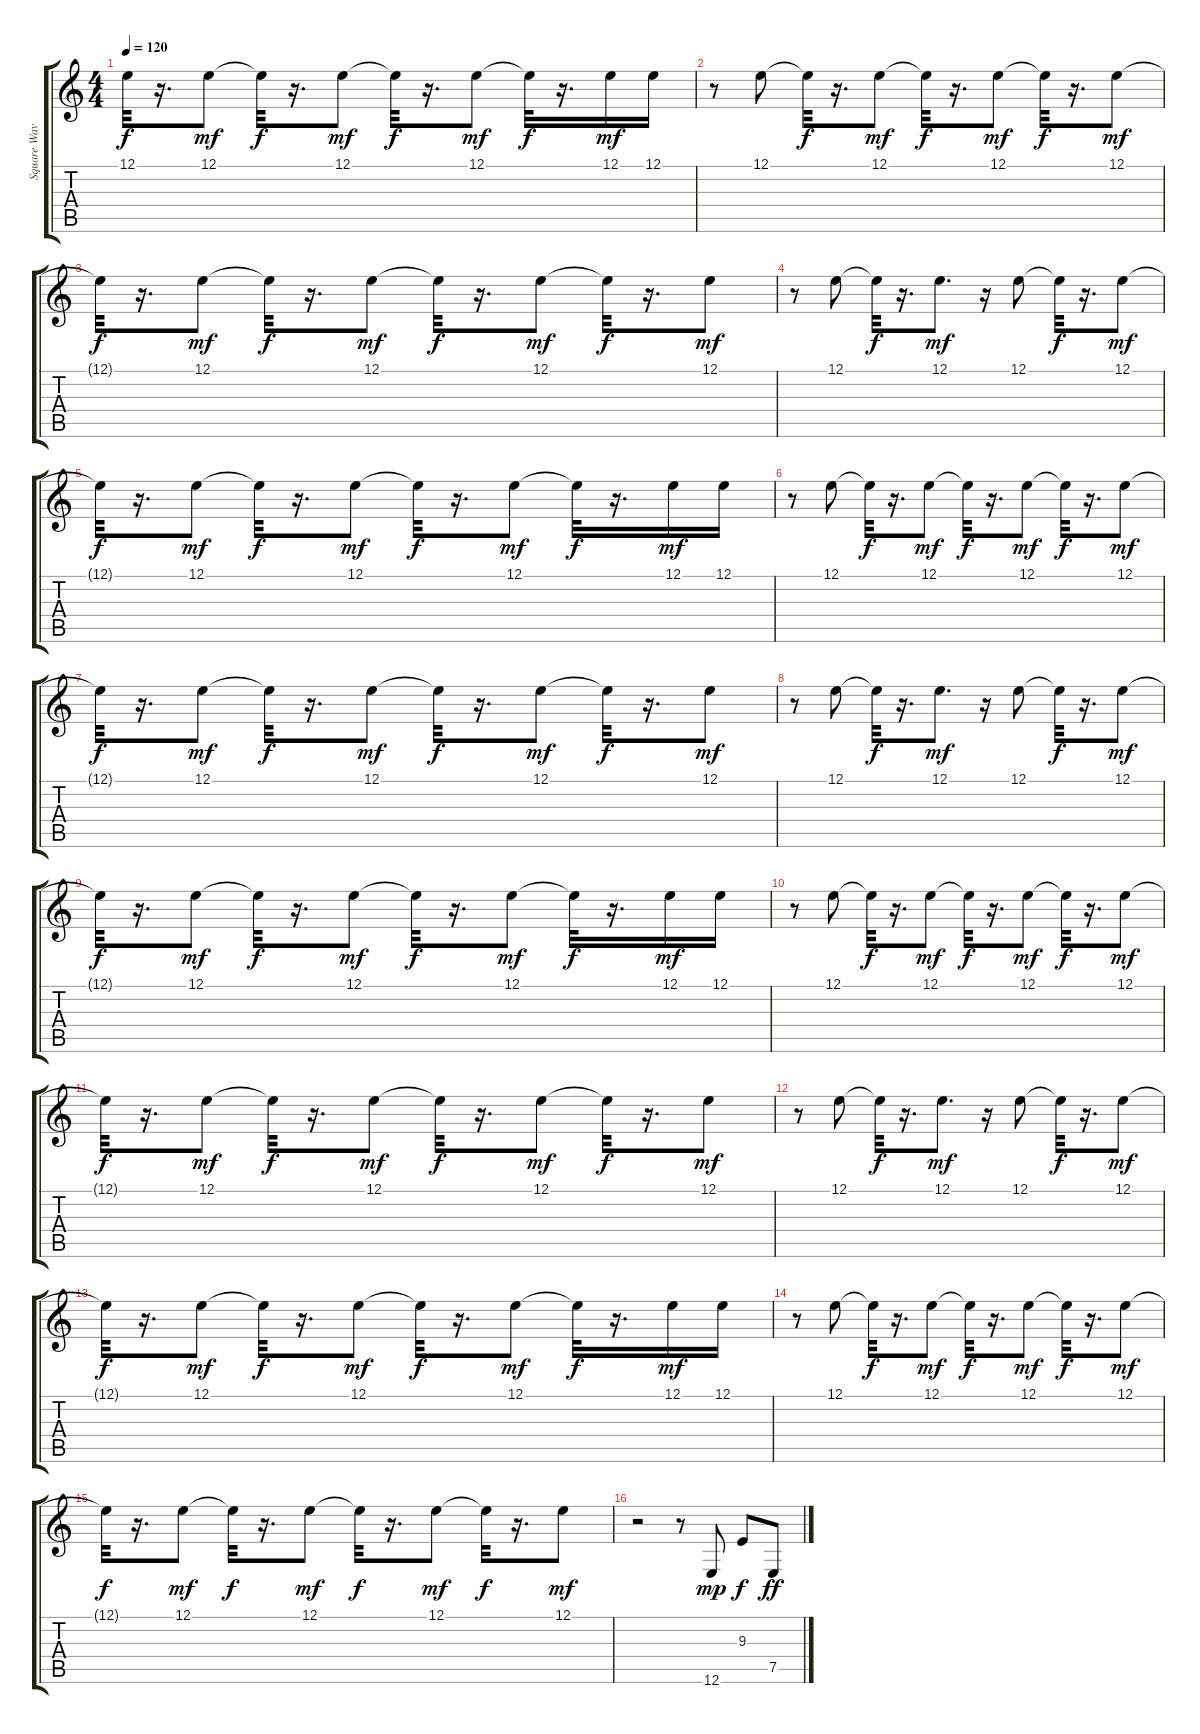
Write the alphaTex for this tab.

\track ("Square Wav" "Square Wav") {instrument lead1square}
\staff {score tabs}
\tuning (E4 B3 G3 D3 A2 E2) {hide}
\ts (4 4)
\tempo 120
\clef g2
\ks c
12.1{t}.32{dy f} r.16{d} 12.1.8{dy mf} 12.1{t}.32{dy f} r.16{d} 12.1.8{dy mf} 12.1{t}.32{dy f} r.16{d} 12.1.8{dy mf} 12.1{t}.32{dy f} r.16{d} 12.1.16{dy mf} 12.1.16 |
r.8 12.1.8 12.1{t}.32{dy f} r.16{d} 12.1.8{dy mf} 12.1{t}.32{dy f} r.16{d} 12.1.8{dy mf} 12.1{t}.32{dy f} r.16{d} 12.1.8{dy mf} |
12.1{t}.32{dy f} r.16{d} 12.1.8{dy mf} 12.1{t}.32{dy f} r.16{d} 12.1.8{dy mf} 12.1{t}.32{dy f} r.16{d} 12.1.8{dy mf} 12.1{t}.32{dy f} r.16{d} 12.1.8{dy mf} |
r.8 12.1.8 12.1{t}.32{dy f} r.16{d} 12.1.8{d dy mf} r.16 12.1.8 12.1{t}.32{dy f} r.16{d} 12.1.8{dy mf} |
12.1{t}.32{dy f} r.16{d} 12.1.8{dy mf} 12.1{t}.32{dy f} r.16{d} 12.1.8{dy mf} 12.1{t}.32{dy f} r.16{d} 12.1.8{dy mf} 12.1{t}.32{dy f} r.16{d} 12.1.16{dy mf} 12.1.16 |
r.8 12.1.8 12.1{t}.32{dy f} r.16{d} 12.1.8{dy mf} 12.1{t}.32{dy f} r.16{d} 12.1.8{dy mf} 12.1{t}.32{dy f} r.16{d} 12.1.8{dy mf} |
12.1{t}.32{dy f} r.16{d} 12.1.8{dy mf} 12.1{t}.32{dy f} r.16{d} 12.1.8{dy mf} 12.1{t}.32{dy f} r.16{d} 12.1.8{dy mf} 12.1{t}.32{dy f} r.16{d} 12.1.8{dy mf} |
r.8 12.1.8 12.1{t}.32{dy f} r.16{d} 12.1.8{d dy mf} r.16 12.1.8 12.1{t}.32{dy f} r.16{d} 12.1.8{dy mf} |
12.1{t}.32{dy f} r.16{d} 12.1.8{dy mf} 12.1{t}.32{dy f} r.16{d} 12.1.8{dy mf} 12.1{t}.32{dy f} r.16{d} 12.1.8{dy mf} 12.1{t}.32{dy f} r.16{d} 12.1.16{dy mf} 12.1.16 |
r.8 12.1.8 12.1{t}.32{dy f} r.16{d} 12.1.8{dy mf} 12.1{t}.32{dy f} r.16{d} 12.1.8{dy mf} 12.1{t}.32{dy f} r.16{d} 12.1.8{dy mf} |
12.1{t}.32{dy f} r.16{d} 12.1.8{dy mf} 12.1{t}.32{dy f} r.16{d} 12.1.8{dy mf} 12.1{t}.32{dy f} r.16{d} 12.1.8{dy mf} 12.1{t}.32{dy f} r.16{d} 12.1.8{dy mf} |
r.8 12.1.8 12.1{t}.32{dy f} r.16{d} 12.1.8{d dy mf} r.16 12.1.8 12.1{t}.32{dy f} r.16{d} 12.1.8{dy mf} |
12.1{t}.32{dy f} r.16{d} 12.1.8{dy mf} 12.1{t}.32{dy f} r.16{d} 12.1.8{dy mf} 12.1{t}.32{dy f} r.16{d} 12.1.8{dy mf} 12.1{t}.32{dy f} r.16{d} 12.1.16{dy mf} 12.1.16 |
r.8 12.1.8 12.1{t}.32{dy f} r.16{d} 12.1.8{dy mf} 12.1{t}.32{dy f} r.16{d} 12.1.8{dy mf} 12.1{t}.32{dy f} r.16{d} 12.1.8{dy mf} |
12.1{t}.32{dy f} r.16{d} 12.1.8{dy mf} 12.1{t}.32{dy f} r.16{d} 12.1.8{dy mf} 12.1{t}.32{dy f} r.16{d} 12.1.8{dy mf} 12.1{t}.32{dy f} r.16{d} 12.1.8{dy mf} |
r.2 r.8 12.6.8{dy mp} 9.3.8{dy f} 7.5.8{dy ff}
